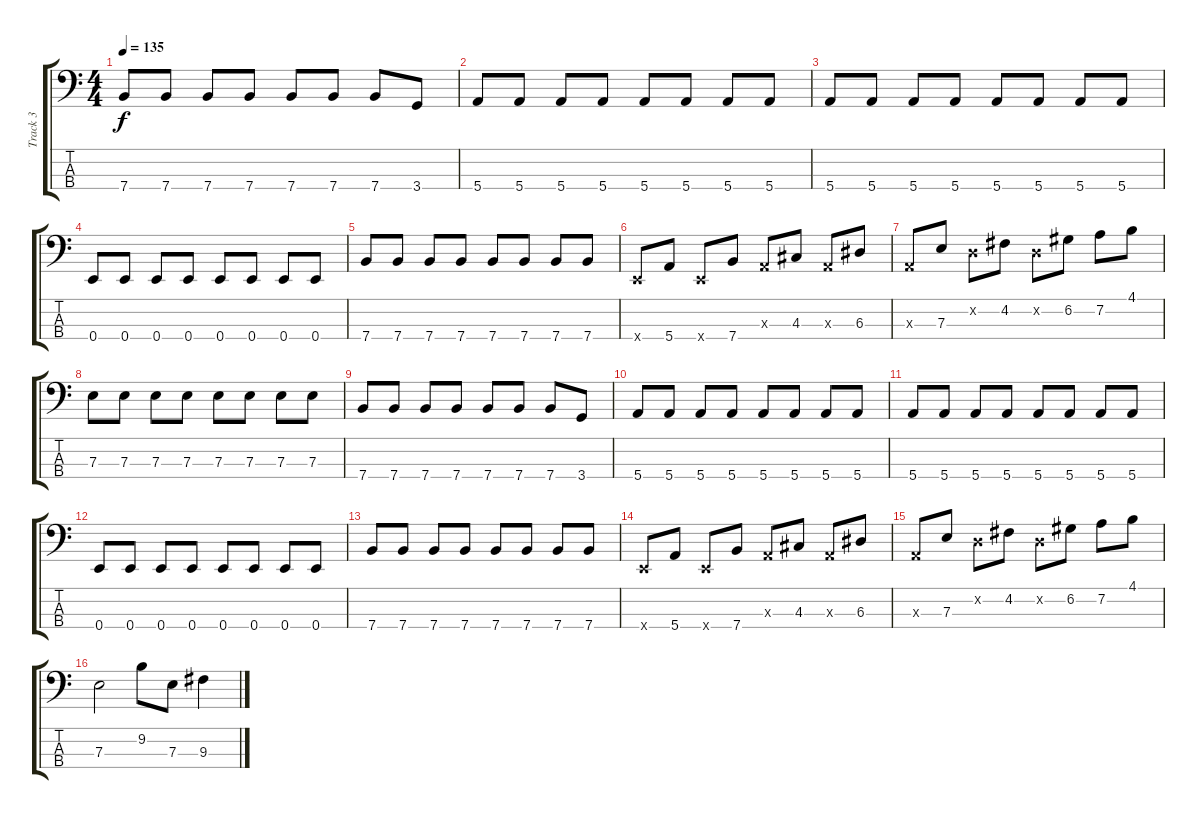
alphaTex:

\track ("Track 3" "Track 3") {instrument electricbassfinger}
\staff {score tabs}
\tuning (G2 D2 A1 E1) {hide}
\ts (4 4)
\tempo 135
\clef f4
\ks c
7.4.8{dy f} 7.4.8 7.4.8 7.4.8 7.4.8 7.4.8 7.4.8 3.4.8 |
5.4.8 5.4.8 5.4.8 5.4.8 5.4.8 5.4.8 5.4.8 5.4.8 |
5.4.8 5.4.8 5.4.8 5.4.8 5.4.8 5.4.8 5.4.8 5.4.8 |
0.4.8 0.4.8 0.4.8 0.4.8 0.4.8 0.4.8 0.4.8 0.4.8 |
7.4.8 7.4.8 7.4.8 7.4.8 7.4.8 7.4.8 7.4.8 7.4.8 |
0.4{x}.8 5.4.8 0.4{x}.8 7.4.8 0.3{x}.8 4.3.8 0.3{x}.8 6.3.8 |
0.3{x}.8 7.3.8 0.2{x}.8 4.2.8 0.2{x}.8 6.2.8 7.2.8 4.1.8 |
7.3.8 7.3.8 7.3.8 7.3.8 7.3.8 7.3.8 7.3.8 7.3.8 |
7.4.8 7.4.8 7.4.8 7.4.8 7.4.8 7.4.8 7.4.8 3.4.8 |
5.4.8 5.4.8 5.4.8 5.4.8 5.4.8 5.4.8 5.4.8 5.4.8 |
5.4.8 5.4.8 5.4.8 5.4.8 5.4.8 5.4.8 5.4.8 5.4.8 |
0.4.8 0.4.8 0.4.8 0.4.8 0.4.8 0.4.8 0.4.8 0.4.8 |
7.4.8 7.4.8 7.4.8 7.4.8 7.4.8 7.4.8 7.4.8 7.4.8 |
0.4{x}.8 5.4.8 0.4{x}.8 7.4.8 0.3{x}.8 4.3.8 0.3{x}.8 6.3.8 |
0.3{x}.8 7.3.8 0.2{x}.8 4.2.8 0.2{x}.8 6.2.8 7.2.8 4.1.8 |
7.3.2 9.2.8 7.3.8 9.3.4
